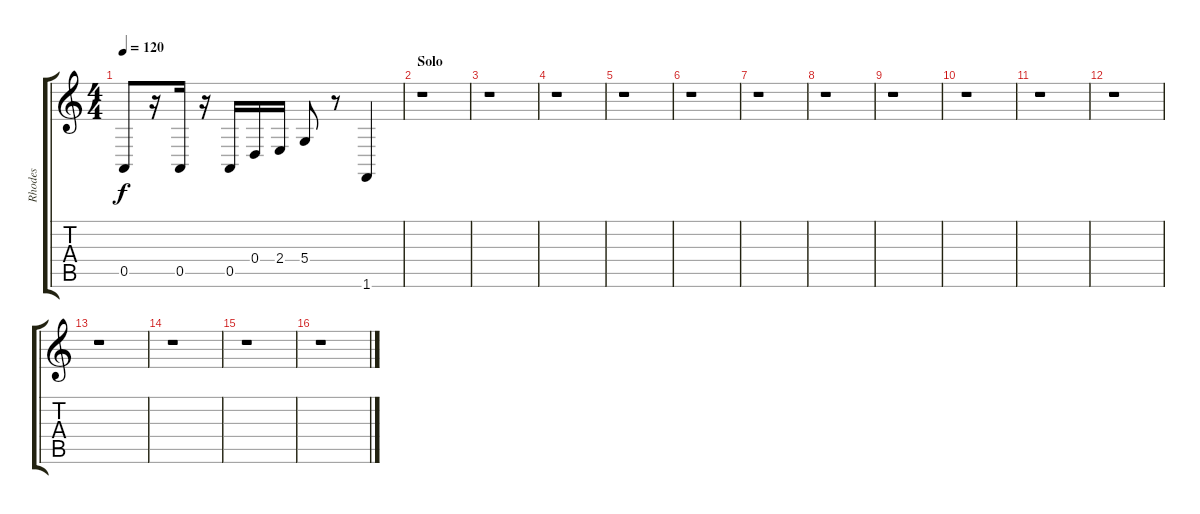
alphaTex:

\track ("Rhodes" "Rhodes") {instrument electricpiano1}
\staff {score tabs}
\tuning (E4 B3 G3 D3 A2 E2) {hide}
\ts (4 4)
\tempo 120
\clef g2
\ks c
0.5.8{dy f} r.16 0.5.16 r.16 0.5.16 0.4.16 2.4.16 5.4.8 r.8 1.6.4 |
\section ("" "Solo")
r.1 |
r.1 |
r.1 |
r.1 |
r.1 |
r.1 |
r.1 |
r.1 |
r.1 |
r.1 |
r.1 |
r.1 |
r.1 |
r.1 |
r.1
